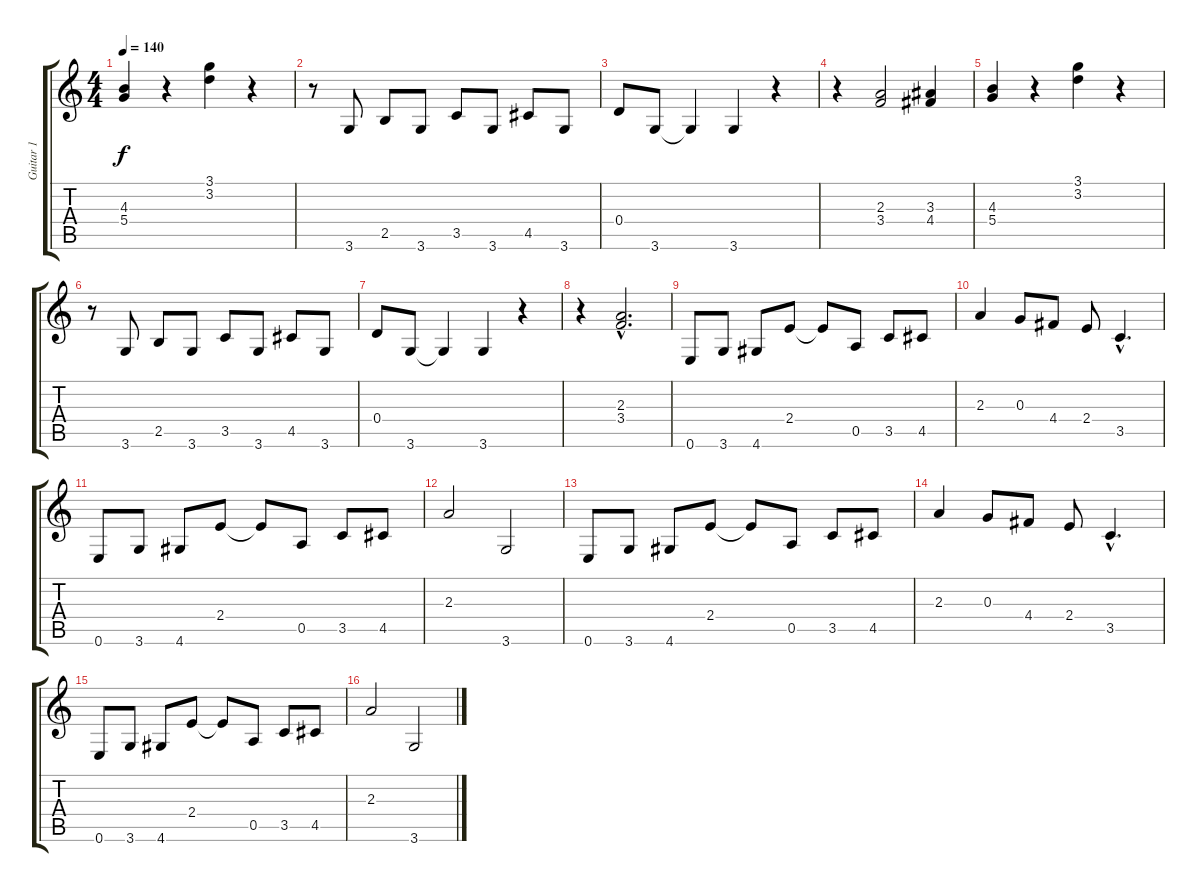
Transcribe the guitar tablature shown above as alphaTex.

\track ("Guitar 1" "Guitar 1") {instrument distortionguitar}
\staff {score tabs}
\tuning (E4 B3 G3 D3 A2 E2) {hide}
\ts (4 4)
\tempo 140
\clef g2
\ks c
(4.3 5.4).4{dy f} r.4 (3.1 3.2).4 r.4 |
r.8 3.6.8 2.5.8 3.6.8 3.5.8 3.6.8 4.5.8 3.6.8 |
0.4.8 3.6.8 3.6{t}.4 3.6.4 r.4 |
r.4 (2.3 3.4).2 (3.3 4.4).4 |
(4.3 5.4).4 r.4 (3.1 3.2).4 r.4 |
r.8 3.6.8 2.5.8 3.6.8 3.5.8 3.6.8 4.5.8 3.6.8 |
0.4.8 3.6.8 3.6{t}.4 3.6.4 r.4 |
r.4 (2.3{hac} 3.4{hac}).2{d} |
0.6.8 3.6.8 4.6.8 2.4.8 2.4{t}.8 0.5.8 3.5.8 4.5.8 |
2.3.4 0.3.8 4.4.8 2.4.8 3.5{hac}.4{d} |
0.6.8 3.6.8 4.6.8 2.4.8 2.4{t}.8 0.5.8 3.5.8 4.5.8 |
2.3.2 3.6.2 |
0.6.8 3.6.8 4.6.8 2.4.8 2.4{t}.8 0.5.8 3.5.8 4.5.8 |
2.3.4 0.3.8 4.4.8 2.4.8 3.5{hac}.4{d} |
0.6.8 3.6.8 4.6.8 2.4.8 2.4{t}.8 0.5.8 3.5.8 4.5.8 |
2.3.2 3.6.2
